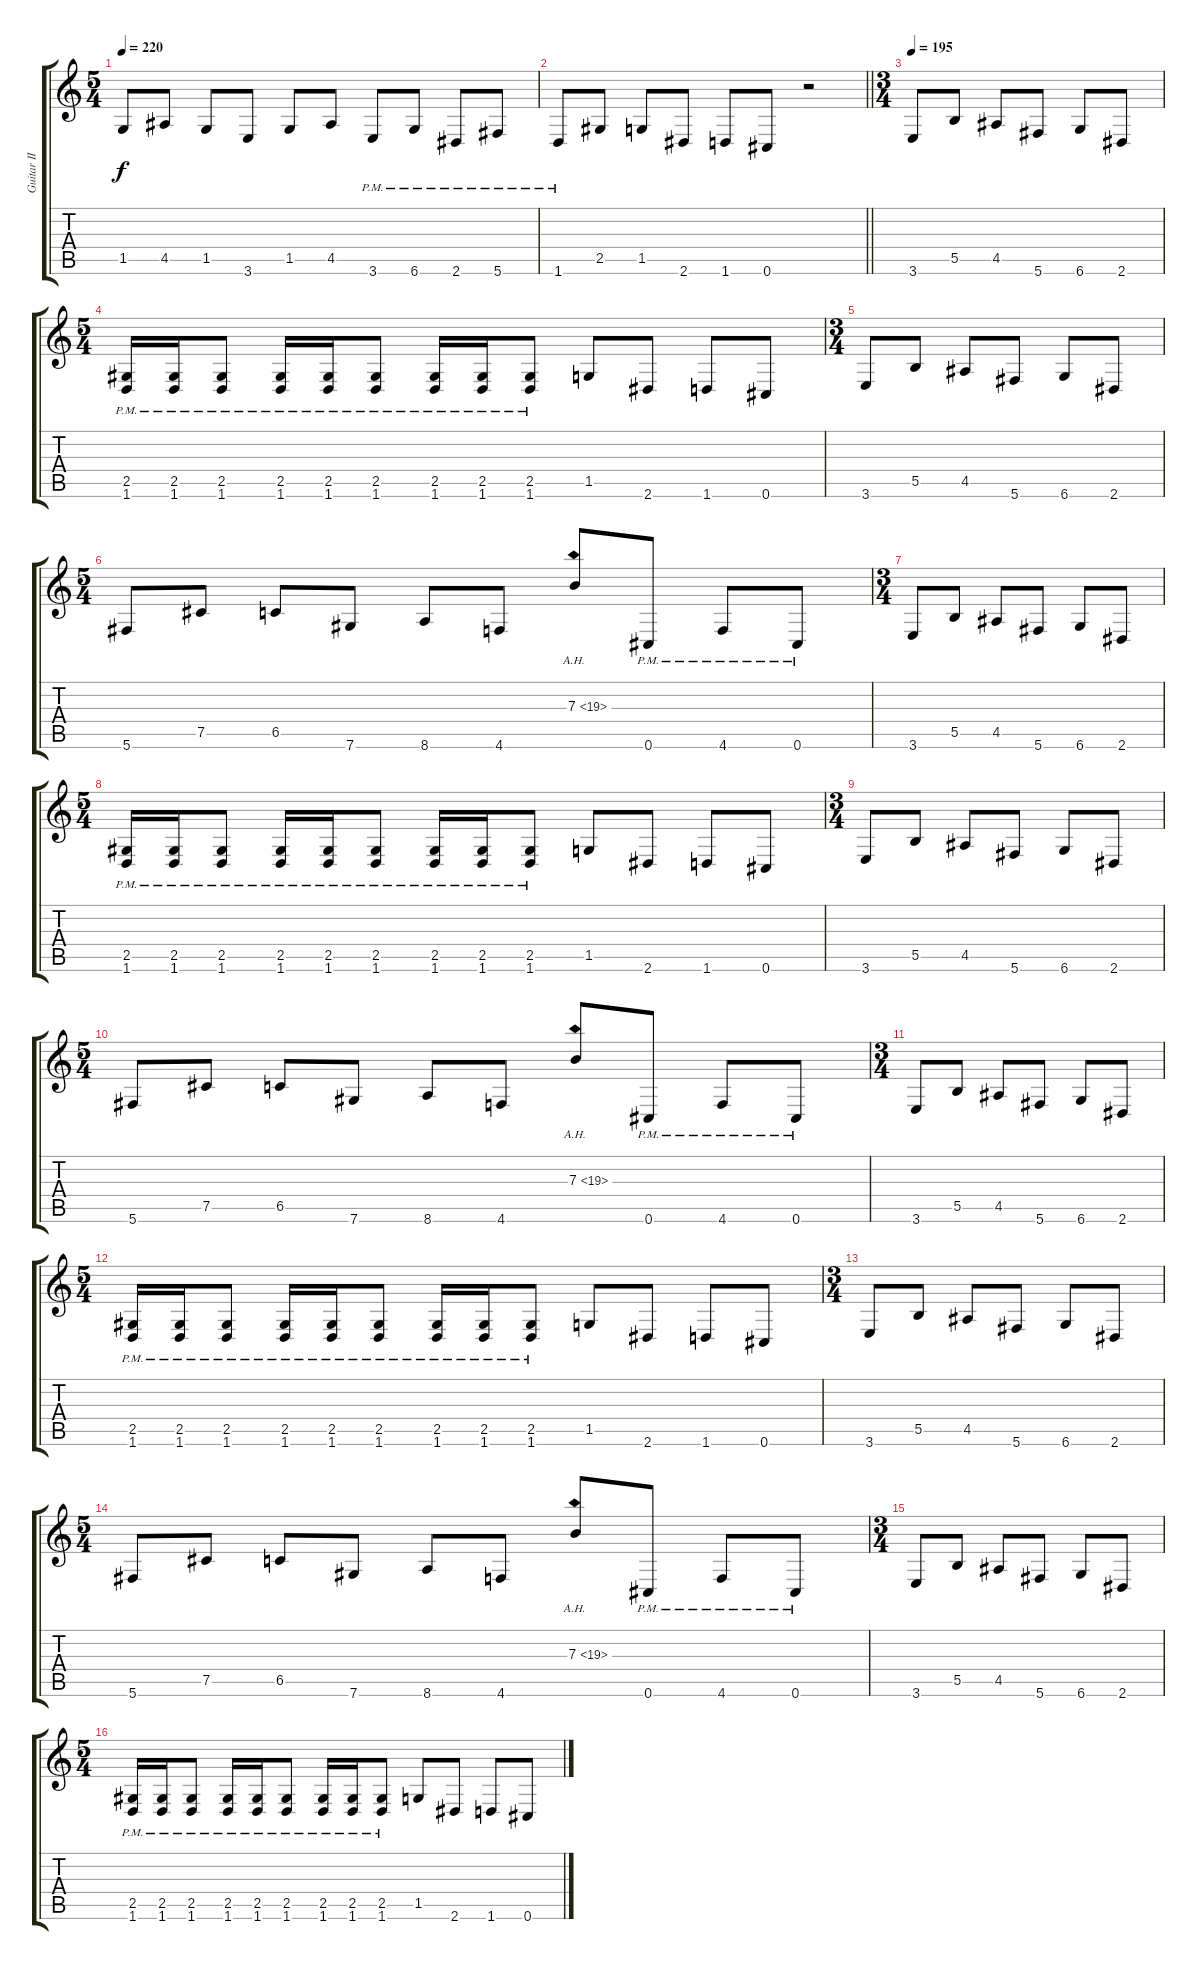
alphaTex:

\track ("Guitar II" "Guitar II") {instrument distortionguitar}
\staff {score tabs}
\tuning (Db4 Ab3 E3 B2 Gb2 Db2) {hide}
\ts (5 4)
\tempo 220
\clef g2
\ks c
1.5.8{dy f} 4.5.8 1.5.8 3.6.8 1.5.8 4.5.8 3.6{pm}.8 6.6{pm}.8 2.6{pm}.8 5.6{pm}.8 |
\barLineRight lightlight
1.6{pm}.8 2.5.8 1.5.8 2.6.8 1.6.8 0.6.8 r.2 |
\ts (3 4)
\tempo 195
3.6.8 5.5.8 4.5.8 5.6.8 6.6.8 2.6.8 |
\ts (5 4)
(2.5{pm} 1.6{pm}).16 (2.5{pm} 1.6{pm}).16 (2.5{pm} 1.6{pm}).8 (2.5{pm} 1.6{pm}).16 (2.5{pm} 1.6{pm}).16 (2.5{pm} 1.6{pm}).8 (2.5{pm} 1.6{pm}).16 (2.5{pm} 1.6{pm}).16 (2.5{pm} 1.6{pm}).8 1.5.8 2.6.8 1.6.8 0.6.8 |
\ts (3 4)
3.6.8 5.5.8 4.5.8 5.6.8 6.6.8 2.6.8 |
\ts (5 4)
5.6.8 7.5.8 6.5.8 7.6.8 8.6.8 4.6.8 7.3{ah 12}.8{instrument guitarharmonics} 0.6{pm}.8{instrument distortionguitar} 4.6{pm}.8 0.6{pm}.8 |
\ts (3 4)
3.6.8 5.5.8 4.5.8 5.6.8 6.6.8 2.6.8 |
\ts (5 4)
(2.5{pm} 1.6{pm}).16 (2.5{pm} 1.6{pm}).16 (2.5{pm} 1.6{pm}).8 (2.5{pm} 1.6{pm}).16 (2.5{pm} 1.6{pm}).16 (2.5{pm} 1.6{pm}).8 (2.5{pm} 1.6{pm}).16 (2.5{pm} 1.6{pm}).16 (2.5{pm} 1.6{pm}).8 1.5.8 2.6.8 1.6.8 0.6.8 |
\ts (3 4)
3.6.8 5.5.8 4.5.8 5.6.8 6.6.8 2.6.8 |
\ts (5 4)
5.6.8 7.5.8 6.5.8 7.6.8 8.6.8 4.6.8 7.3{ah 12}.8{instrument guitarharmonics} 0.6{pm}.8{instrument distortionguitar} 4.6{pm}.8 0.6{pm}.8 |
\ts (3 4)
3.6.8 5.5.8 4.5.8 5.6.8 6.6.8 2.6.8 |
\ts (5 4)
(2.5{pm} 1.6{pm}).16 (2.5{pm} 1.6{pm}).16 (2.5{pm} 1.6{pm}).8 (2.5{pm} 1.6{pm}).16 (2.5{pm} 1.6{pm}).16 (2.5{pm} 1.6{pm}).8 (2.5{pm} 1.6{pm}).16 (2.5{pm} 1.6{pm}).16 (2.5{pm} 1.6{pm}).8 1.5.8 2.6.8 1.6.8 0.6.8 |
\ts (3 4)
3.6.8 5.5.8 4.5.8 5.6.8 6.6.8 2.6.8 |
\ts (5 4)
5.6.8 7.5.8 6.5.8 7.6.8 8.6.8 4.6.8 7.3{ah 12}.8{instrument guitarharmonics} 0.6{pm}.8{instrument distortionguitar} 4.6{pm}.8 0.6{pm}.8 |
\ts (3 4)
3.6.8 5.5.8 4.5.8 5.6.8 6.6.8 2.6.8 |
\ts (5 4)
(2.5{pm} 1.6{pm}).16 (2.5{pm} 1.6{pm}).16 (2.5{pm} 1.6{pm}).8 (2.5{pm} 1.6{pm}).16 (2.5{pm} 1.6{pm}).16 (2.5{pm} 1.6{pm}).8 (2.5{pm} 1.6{pm}).16 (2.5{pm} 1.6{pm}).16 (2.5{pm} 1.6{pm}).8 1.5.8 2.6.8 1.6.8 0.6.8
